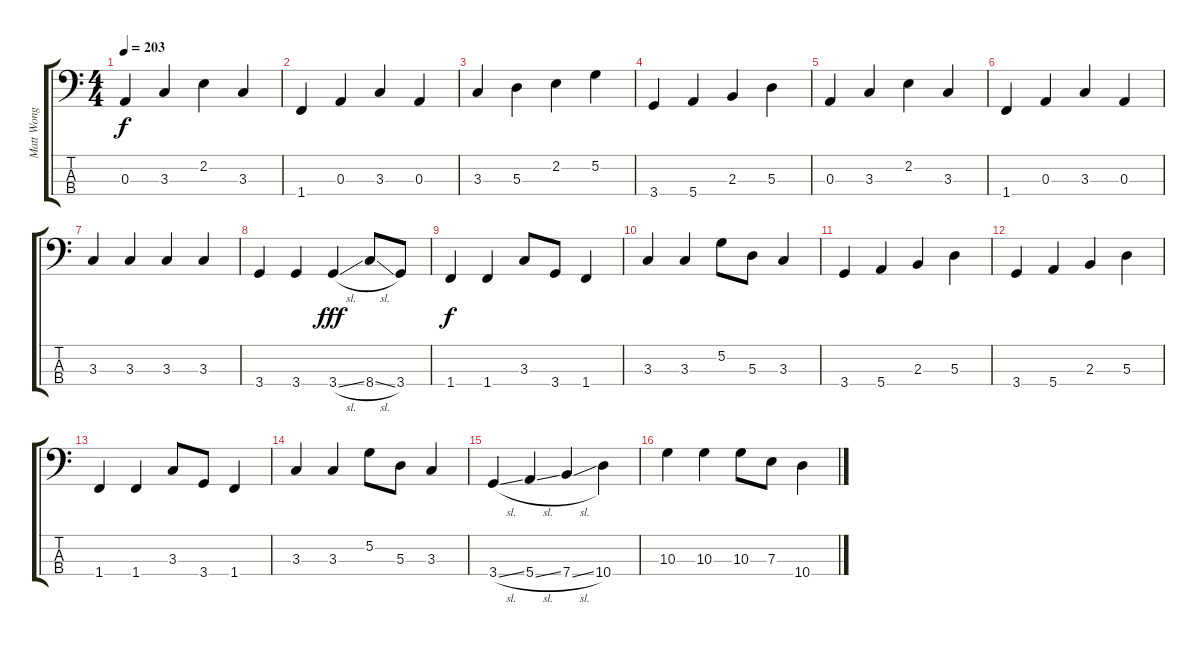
\track ("Matt Wong" "Matt Wong") {instrument electricbassfinger}
\staff {score tabs}
\tuning (G2 D2 A1 E1) {hide}
\ts (4 4)
\tempo 203
\clef f4
\ks c
0.3.4{dy f} 3.3.4 2.2.4 3.3.4 |
1.4.4 0.3.4 3.3.4 0.3.4 |
3.3.4 5.3.4 2.2.4 5.2.4 |
3.4.4 5.4.4 2.3.4 5.3.4 |
0.3.4 3.3.4 2.2.4 3.3.4 |
1.4.4 0.3.4 3.3.4 0.3.4 |
3.3.4 3.3.4 3.3.4 3.3.4 |
3.4.4 3.4.4 3.4{sl}.4{dy fff} 8.4{sl}.8 3.4.8 |
1.4.4{dy f} 1.4.4 3.3.8 3.4.8 1.4.4 |
3.3.4 3.3.4 5.2.8 5.3.8 3.3.4 |
3.4.4 5.4.4 2.3.4 5.3.4 |
3.4.4 5.4.4 2.3.4 5.3.4 |
1.4.4 1.4.4 3.3.8 3.4.8 1.4.4 |
3.3.4 3.3.4 5.2.8 5.3.8 3.3.4 |
3.4{sl}.4 5.4{sl}.4 7.4{sl}.4 10.4.4 |
10.3.4 10.3.4 10.3.8 7.3.8 10.4.4
